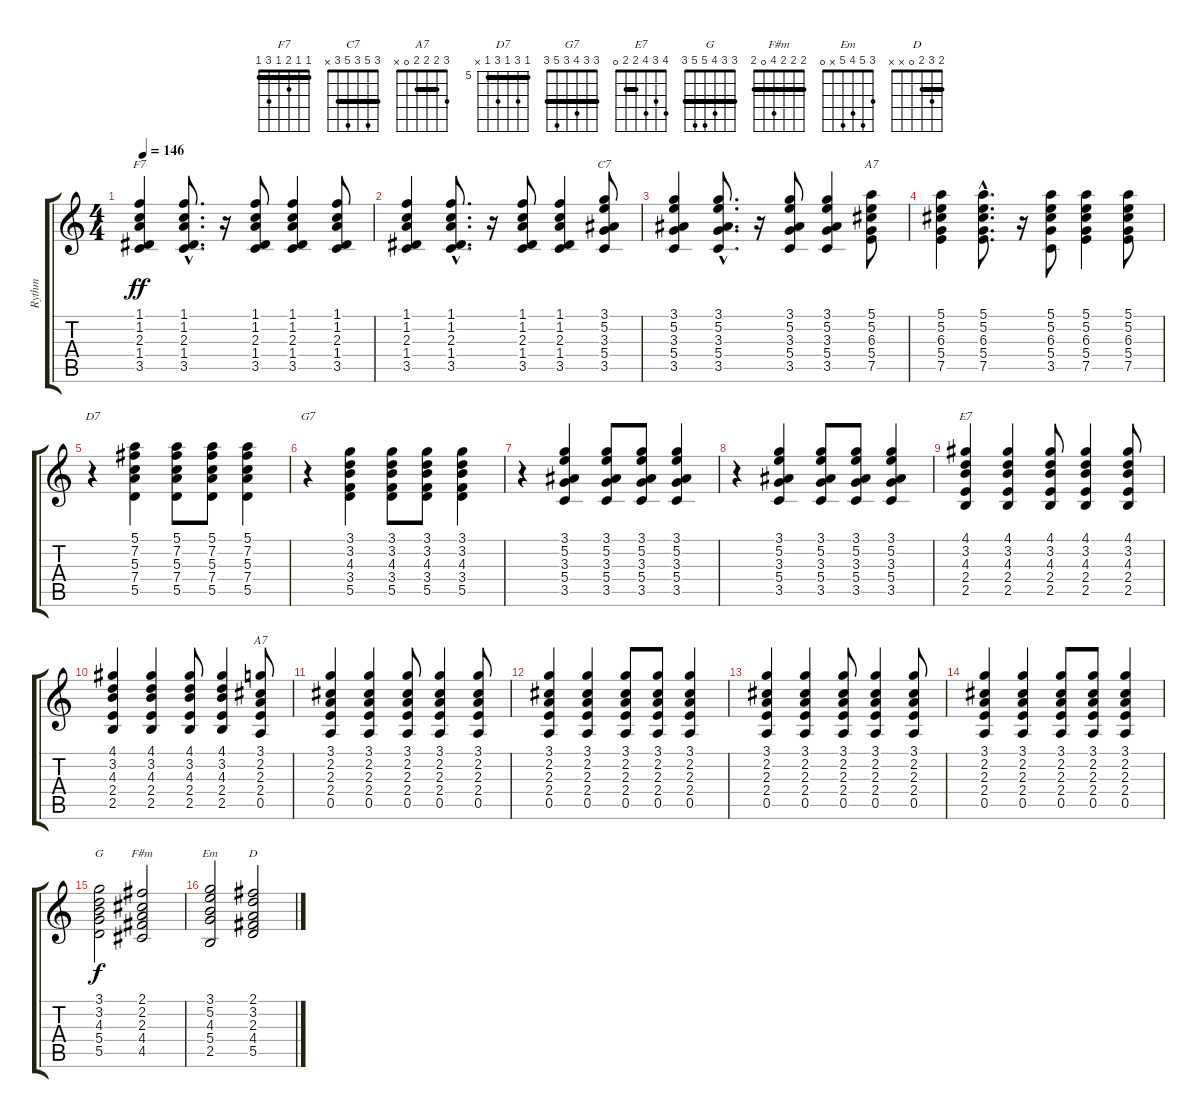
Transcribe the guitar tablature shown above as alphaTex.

\track ("Rythm" "Rythm") {instrument acousticguitarnylon}
\staff {score tabs}
\tuning (E4 B3 G3 D3 A2 E2) {hide}
\chord ("F7" 1 1 2 1 3 1) {barre 1}
\chord ("C7" 3 5 3 5 3 x) {barre 3}
\chord ("A7" 5 5 6 5 7 5) {firstfret 5 barre 5}
\chord ("D7" 5 7 5 7 5 x) {firstfret 5 barre 5}
\chord ("G7" 3 3 4 3 5 3) {barre 3}
\chord ("E7" 4 3 4 2 2 0) {barre 2}
\chord ("A7" 3 2 2 2 0 x) {barre 2}
\chord ("G" 3 3 4 5 5 3) {barre 3}
\chord ("F#m" 2 2 2 4 0 2) {barre 2}
\chord ("Em" 3 5 4 5 x 0)
\chord ("D" 2 3 2 0 x x) {barre 2}
\ts (4 4)
\tempo 146
\clef g2
\ks c
(1.1 1.2 2.3 1.4 3.5).4{ch "F7" dy ff} (1.1{hac} 1.2{hac} 2.3{hac} 1.4{hac} 3.5{hac}).8{d} r.16 (1.1 1.2 2.3 1.4 3.5).8 (1.1 1.2 2.3 1.4 3.5).4 (1.1 1.2 2.3 1.4 3.5).8 |
(1.1 1.2 2.3 1.4 3.5).4 (1.1{hac} 1.2{hac} 2.3{hac} 1.4{hac} 3.5{hac}).8{d} r.16 (1.1 1.2 2.3 1.4 3.5).8 (1.1 1.2 2.3 1.4 3.5).4 (3.1 5.2 3.3 5.4 3.5).8{ch "C7"} |
(3.1 5.2 3.3 5.4 3.5).4 (3.1{hac} 5.2{hac} 3.3{hac} 5.4{hac} 3.5{hac}).8{d} r.16 (3.1 5.2 3.3 5.4 3.5).8 (3.1 5.2 3.3 5.4 3.5).4 (5.1 5.2 6.3 5.4 7.5).8{ch "A7"} |
(5.1 5.2 6.3 5.4 7.5).4 (5.1{hac} 5.2{hac} 6.3{hac} 5.4{hac} 7.5{hac}).8{d} r.16 (5.1 5.2 6.3 5.4 3.5).8 (5.1 5.2 6.3 5.4 7.5).4 (5.1 5.2 6.3 5.4 7.5).8 |
r.4{ch "D7"} (5.1 7.2 5.3 7.4 5.5).4 (5.1 7.2 5.3 7.4 5.5).8 (5.1 7.2 5.3 7.4 5.5).8 (5.1 7.2 5.3 7.4 5.5).4 |
r.4{ch "G7"} (3.1 3.2 4.3 3.4 5.5).4 (3.1 3.2 4.3 3.4 5.5).8 (3.1 3.2 4.3 3.4 5.5).8 (3.1 3.2 4.3 3.4 5.5).4 |
r.4 (3.1 5.2 3.3 5.4 3.5).4 (3.1 5.2 3.3 5.4 3.5).8 (3.1 5.2 3.3 5.4 3.5).8 (3.1 5.2 3.3 5.4 3.5).4 |
r.4 (3.1 5.2 3.3 5.4 3.5).4 (3.1 5.2 3.3 5.4 3.5).8 (3.1 5.2 3.3 5.4 3.5).8 (3.1 5.2 3.3 5.4 3.5).4 |
(4.1 3.2 4.3 2.4 2.5).4{ch "E7"} (4.1 3.2 4.3 2.4 2.5).4 (4.1 3.2 4.3 2.4 2.5).8 (4.1 3.2 4.3 2.4 2.5).4 (4.1 3.2 4.3 2.4 2.5).8 |
(4.1 3.2 4.3 2.4 2.5).4 (4.1 3.2 4.3 2.4 2.5).4 (4.1 3.2 4.3 2.4 2.5).8 (4.1 3.2 4.3 2.4 2.5).4 (3.1 2.2 2.3 2.4 0.5).8{ch "A7"} |
(3.1 2.2 2.3 2.4 0.5).4 (3.1 2.2 2.3 2.4 0.5).4 (3.1 2.2 2.3 2.4 0.5).8 (3.1 2.2 2.3 2.4 0.5).4 (3.1 2.2 2.3 2.4 0.5).8 |
(3.1 2.2 2.3 2.4 0.5).4 (3.1 2.2 2.3 2.4 0.5).4 (3.1 2.2 2.3 2.4 0.5).8 (3.1 2.2 2.3 2.4 0.5).8 (3.1 2.2 2.3 2.4 0.5).4 |
(3.1 2.2 2.3 2.4 0.5).4 (3.1 2.2 2.3 2.4 0.5).4 (3.1 2.2 2.3 2.4 0.5).8 (3.1 2.2 2.3 2.4 0.5).4 (3.1 2.2 2.3 2.4 0.5).8 |
(3.1 2.2 2.3 2.4 0.5).4 (3.1 2.2 2.3 2.4 0.5).4 (3.1 2.2 2.3 2.4 0.5).8 (3.1 2.2 2.3 2.4 0.5).8 (3.1 2.2 2.3 2.4 0.5).4 |
(3.1 3.2 4.3 5.4 5.5).2{ch "G" dy f} (2.1 2.2 2.3 4.4 4.5).2{ch "F#m"} |
(3.1 5.2 4.3 5.4 2.5).2{ch "Em"} (2.1 3.2 2.3 4.4 5.5).2{ch "D"}
